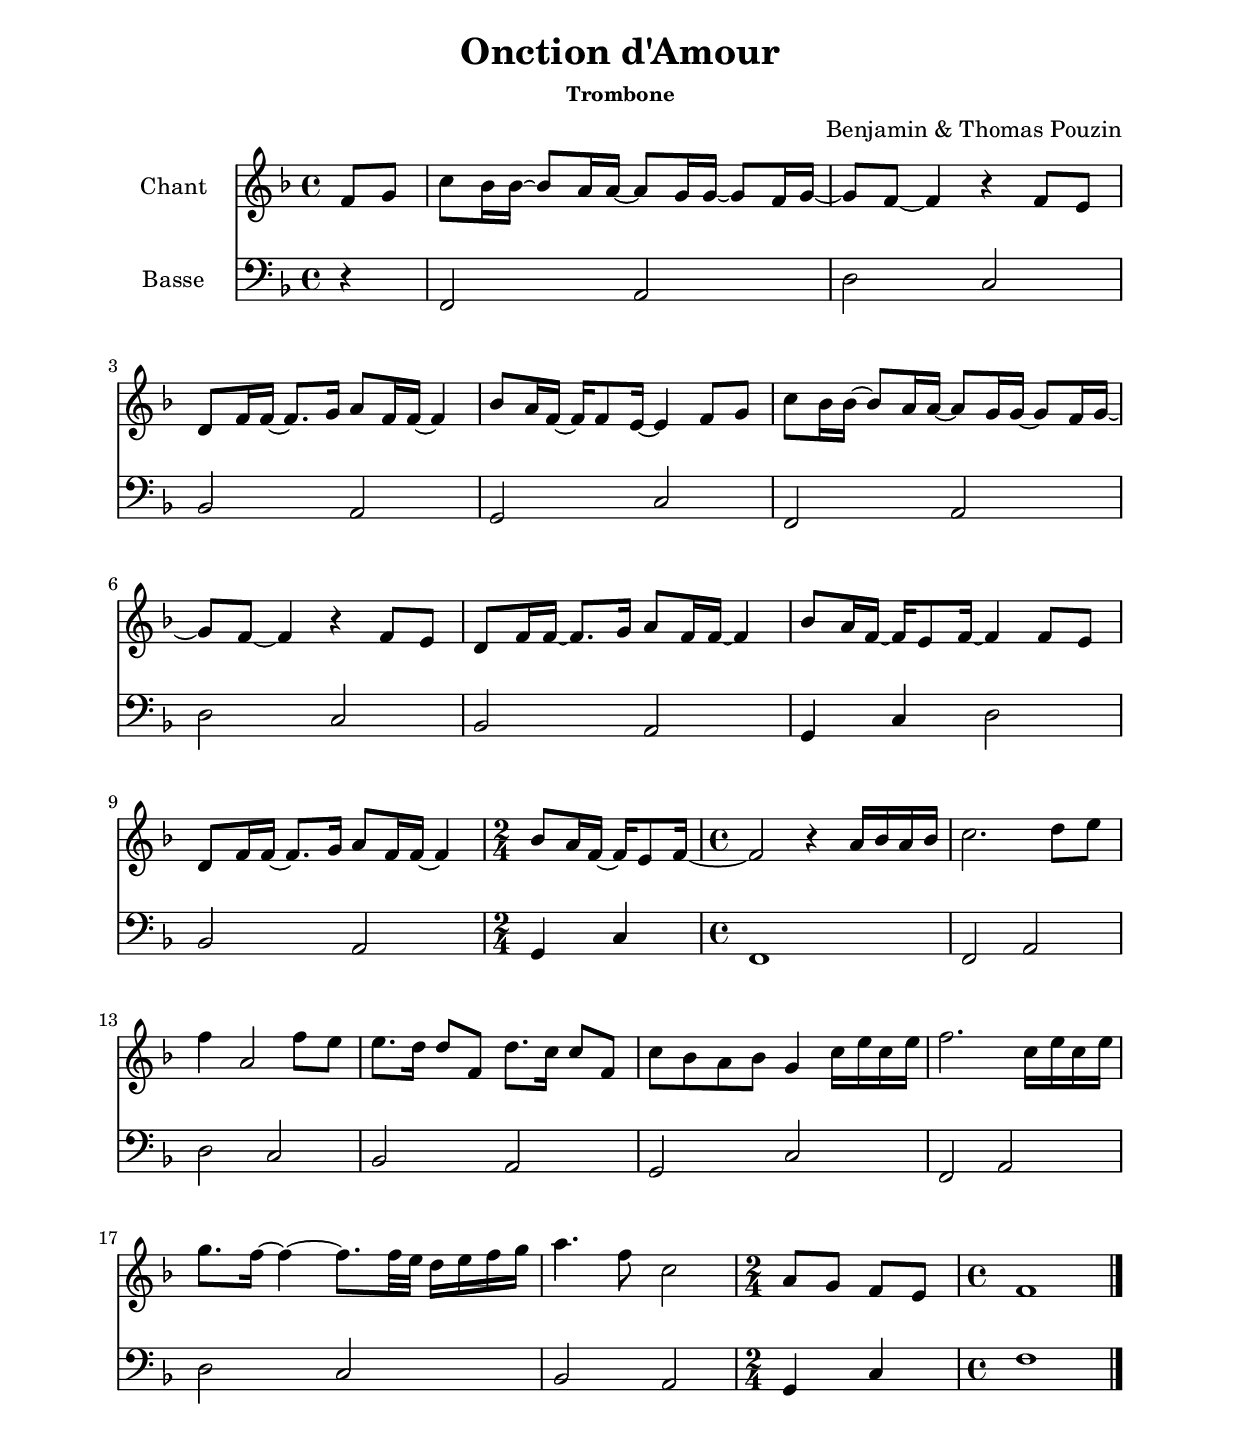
\version "2.22.1"
\language "italiano"

\header {
  title = "Onction d'Amour"
  composer = "Benjamin & Thomas Pouzin"
  subsubtitle = "Trombone"
}

global = {
  \key re \minor
  \time 4/4
}

soliste = \relative do' {
    \global
    \partial 4
    fa8 sol
    do8 sib16 sib ~ sib8 la16 la ~ la8 sol16 sol ~ sol8 fa16 sol ~
    sol8 fa ~ fa4 r4 fa8 mi
    re8 fa16 fa ~ fa8. sol16 la8 fa16 fa ~ fa4
    sib8 la16 fa ~ fa fa8 mi16 ~ mi4 fa8 sol
    do8 sib16 sib ~ sib8 la16 la ~ la8 sol16 sol ~ sol8 fa16 sol ~
    sol8 fa ~ fa4 r4 fa8 mi
    re8 fa16 fa ~ fa8. sol16 la8 fa16 fa ~ fa4
    sib8 la16 fa ~ fa mi8 fa16 ~ fa4 fa8 mi
    re8 fa16 fa ~ fa8. sol16 la8 fa16 fa ~ fa4
        
    \time 2/4
    
    sib8 la16 fa ~ fa mi8 fa16 ~
    
    \time 4/4
    
    fa2 r4 la16 sib la sib
    do2. re8 mi
    fa4 la,2 fa'8 mi
    mi8. re16 re8 fa, re'8. do16 do8 fa,
    do'8 sib la sib sol4 do16 mi do mi
    fa2. do16 mi do mi
    sol8. fa16 ~ fa4 ~ fa8. fa32 mi re16 mi fa sol
    la4. fa8 do2

    \time 2/4
    la8 sol fa mi
    
    \time 4/4
    
    fa1
    
    \bar "|."
  }

soprano = \relative do'' {
    \global
    r4
    la4 la la la
    la4 la la la
    fa4 fa fa fa
    sol4 sol sol sol
    la4 la la la
    la4 la la la
    fa4 fa fa fa
    sol4 sol la la
    fa4 fa fa fa
    sol4 sol
    la4 la la la
    la4 la la la
    la4 la la la
    fa4 fa fa fa
    sol4 sol sol sol
    la4 la la la
    la4 la la la
    fa4 fa fa fa
    sol4 sol
    la1
  }
  
alto = \relative do' {
    \global
    r4
    fa4 fa mi mi
    fa4 fa fa fa
    re4 re do do
    re4 re mi mi
    fa4 fa mi mi
    fa4 fa fa fa
    re4 re do do
    re4 mi fa fa
    re4 re do do
    re4 mi
    fa4 fa fa fa
    fa4 fa mi mi
    fa4 fa fa fa
    re4 re do do
    re4 re mi mi
    fa4 fa mi mi
    fa4 fa fa fa
    re4 re do do
    re4 mi
    fa1
  }
  
tenor = \relative do' {
    \global
    r4
    do4 do do do
    re4 re re re
    do4 do la la
    sib4 sib do do
    do4 do do do
    re4 re re re
    do4 do la la
    sib4 do re re
    do4 do la la
    sib4 do
    do4 do do do
    do4 do do do
    re4 re re re
    do4 do la la
    sib4 sib do do
    do4 do do do
    re4 re re re
    do4 do la la
    sib4 do
    do1
  }
  
bass = 
  \relative do {
    \global
    r4
    fa,2 la
    re2 do
    sib2 la
    sol2 do
    fa,2 la
    re2 do
    sib2 la
    sol4 do re2
    sib2 la
    sol4 do
    fa,1
    fa2 la
    re2 do
    sib2 la
    sol2 do
    fa,2 la
    re2 do
    sib2 la
    sol4 do
    fa1
  }

%----------------------------------------------------------------

%stemOff = \hide Staff.Stem
%stemOn = \undo \stemOff

%globalC = {
%  \key sol \minor
%  \cadenzaOn
%}

%solisteVerse =
%  \relative do'' {
%    \globalC
%    \stemOff do\breve sol1 \stemOn la4 \bar "||"
%    \stemOff sib\breve fa1 \stemOn sol4 \bar "||"
%    \stemOff sol\breve \stemOn fad4 sol la
%    \bar "|."
%  }

%sopranoVerse =
%  \relative do'' {
%    \globalC
%    \stemOff do\breve ~ do1 \stemOn la4 \bar "||"
%    \stemOff sib\breve ~ sib1 \stemOn sol4 ~ \bar "||"
%    \stemOff sol\breve ~ \stemOn sol2 fad4
%  }

%altoVerse =
%  \relative do' {
%    \globalC
%    \stemOff mib\breve ~ mib1 \stemOn do4 \bar "||"
%    \stemOff re\breve ~ re1 \stemOn sib4 \bar "||"
%    \stemOff do\breve ~ \stemOn do2 re4
%  }

%tenorVerse = 
%  \relative do' {
%    \globalC
%    \stemOff sol\breve ~ sol1 \stemOn la4 \bar "||"
%    \stemOff fa\breve ~ fa1 \stemOn sol4 ~ \bar "||"
%    \stemOff sol\breve ~ \stemOn sol2 la4
%  }

%bassVerse =
%  \relative do {
%    \globalC
%    \stemOff do\breve ~ do1 \stemOn fa4 \bar "||"
%    \stemOff sib,\breve ~ sib1 \stemOn mib4 ~ \bar "||"
%    \stemOff mib\breve ~ \stemOn mib2 re4
%  }

\include "../../../utilities.ly"

%-------------------- couplet -------------------

\book{
  \paper {
    left-margin = 20\mm
    right-margin = 20\mm
    top-margin = 20\mm
    bottom-margin = 20\mm
  }
  
  \score {
    <<
      \new Staff \with { instrumentName = "Chant" midiInstrument = "choir aahs" } { \soliste }
      %\new Staff \with { instrumentName = "Soprano" midiInstrument = "choir aahs" } { \soprano }
      %\new Staff \with { instrumentName = "Alto" midiInstrument = "choir aahs" } { \alto }
      %\new Staff \with { instrumentName = "Tenor" midiInstrument = "choir aahs" } { \clef bass \tenor }
      \new Staff \with { instrumentName = "Basse" midiInstrument = "choir aahs" } { \clef bass \bass }
    >>
    \layout { 
      indent = 2\cm
      \override BreathingSign.text = \markup { \musicglyph "comma" }
    }
    \midi {
      \tempo 4=60
    }
  }  
}
